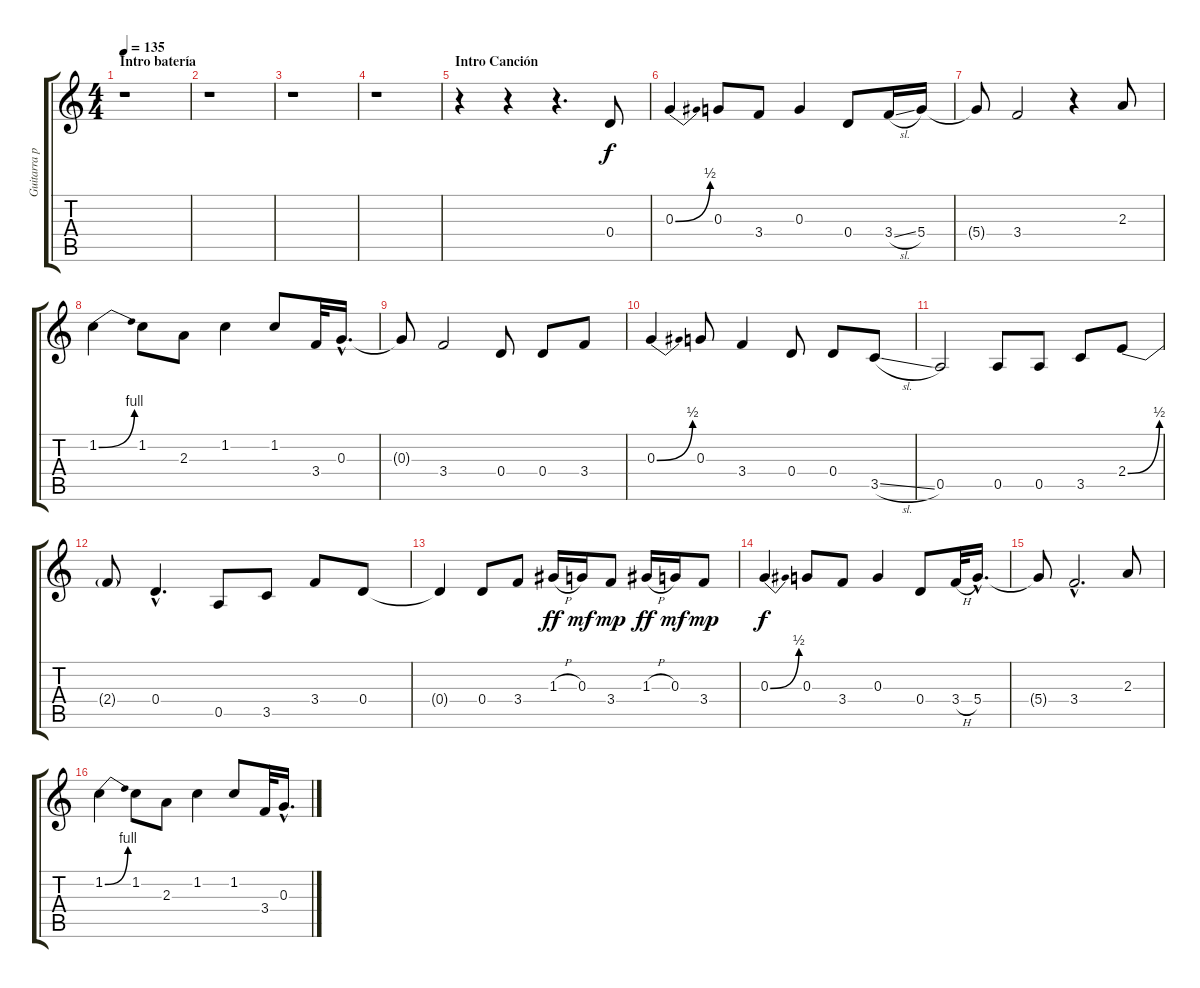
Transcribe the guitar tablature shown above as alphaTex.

\track ("Guitarra para efecto distorsión" "Guitarra p") {instrument distortionguitar}
\staff {score tabs}
\tuning (E4 B3 G3 D3 A2 E2) {hide}
\ts (4 4)
\section ("" "Intro batería")
\tempo 135
\clef g2
\ks c
r.1{dy f instrument distortionguitar} |
r.1 |
r.1 |
r.1 |
\section ("" "Intro Canción")
r.4 r.4 r.4{d} 0.4.8 |
0.3{be (bend 0 0 60 2)}.4 0.3.8 3.4.8 0.3.4 0.4.8 3.4{sl}.16 5.4.16 |
5.4{t}.8 3.4.2 r.4 2.3.8 |
1.2{be (bend 0 0 60 4)}.4 1.2.8 2.3.8 1.2.4 1.2.8 3.4.32 0.3{hac}.16{d} |
0.3{t}.8 3.4.2 0.4.8 0.4.8 3.4.8 |
0.3{be (bend 0 0 60 2)}.4 0.3.8 3.4.4 0.4.8 0.4.8 3.5{sl}.8 |
0.5.2 0.5.8 0.5.8 3.5.8 2.4{be (bend 0 0 60 2)}.8 |
2.4{t}.8 0.4{hac}.4{d} 0.5.8 3.5.8 3.4.8 0.4.8 |
0.4{t}.4 0.4.8 3.4.8 1.3{h}.16{dy ff} 0.3.16{dy mf} 3.4.8{dy mp} 1.3{h}.16{dy ff} 0.3.16{dy mf} 3.4.8{dy mp} |
0.3{be (bend 0 0 60 2)}.4{dy f} 0.3.8 3.4.8 0.3.4 0.4.8 3.4{h}.32 5.4{hac}.16{d} |
5.4{t}.8 3.4{hac}.2{d} 2.3.8 |
1.2{be (bend 0 0 60 4)}.4 1.2.8 2.3.8 1.2.4 1.2.8 3.4.32 0.3{hac}.16{d}
